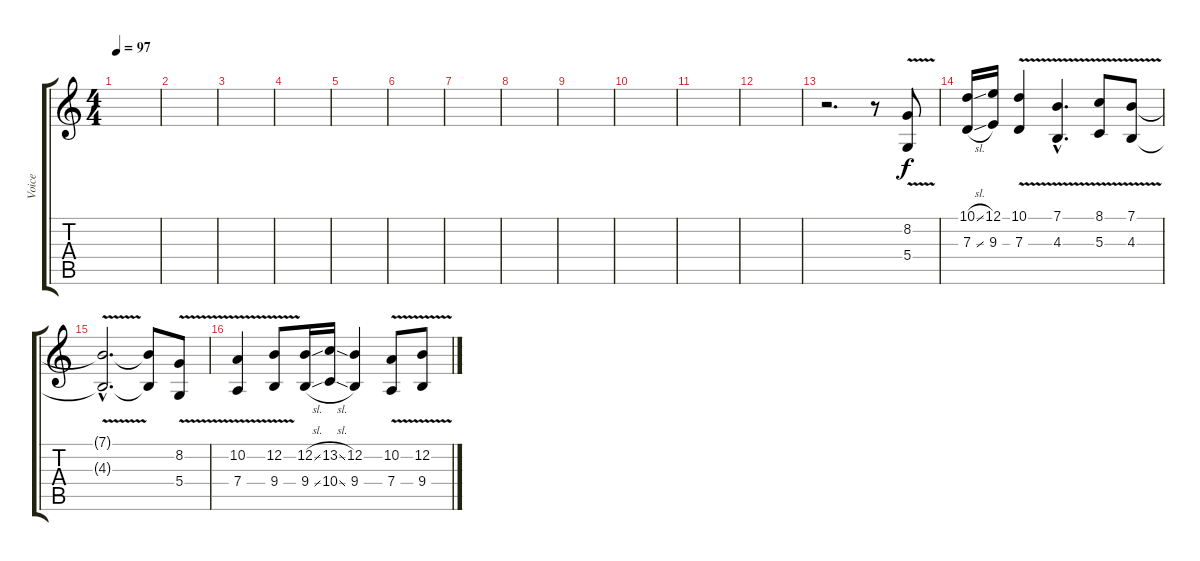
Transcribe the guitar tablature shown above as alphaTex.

\track ("Voice" "Voice") {instrument cello}
\staff {score tabs}
\tuning (E4 B3 G3 D3 A2 E2) {hide}
\ts (4 4)
\tempo 97
\clef g2
\ks c
|
|
|
|
|
|
|
|
|
|
|
|
r.2{d} r.8 (8.2{v} 5.4{v}).8 |
(10.1{sl} 7.3{sl}).16 (12.1 9.3).16 (10.1{v} 7.3{v}).4 (7.1{v hac} 4.3{v hac}).4{d} (8.1{v} 5.3{v}).8 (7.1{v} 4.3{v}).8 |
(7.1{hac t} 4.3{hac t}).2{d} (7.1{t} 4.3{t}).8 (8.2{v} 5.4{v}).8 |
(10.2{v} 7.4{v}).4 (12.2{v} 9.4{v}).8 (12.2{sl} 9.4{sl}).16 (13.2{sl} 10.4{sl}).16 (12.2 9.4).4 (10.2{v} 7.4{v}).8 (12.2{v} 9.4{v}).8
